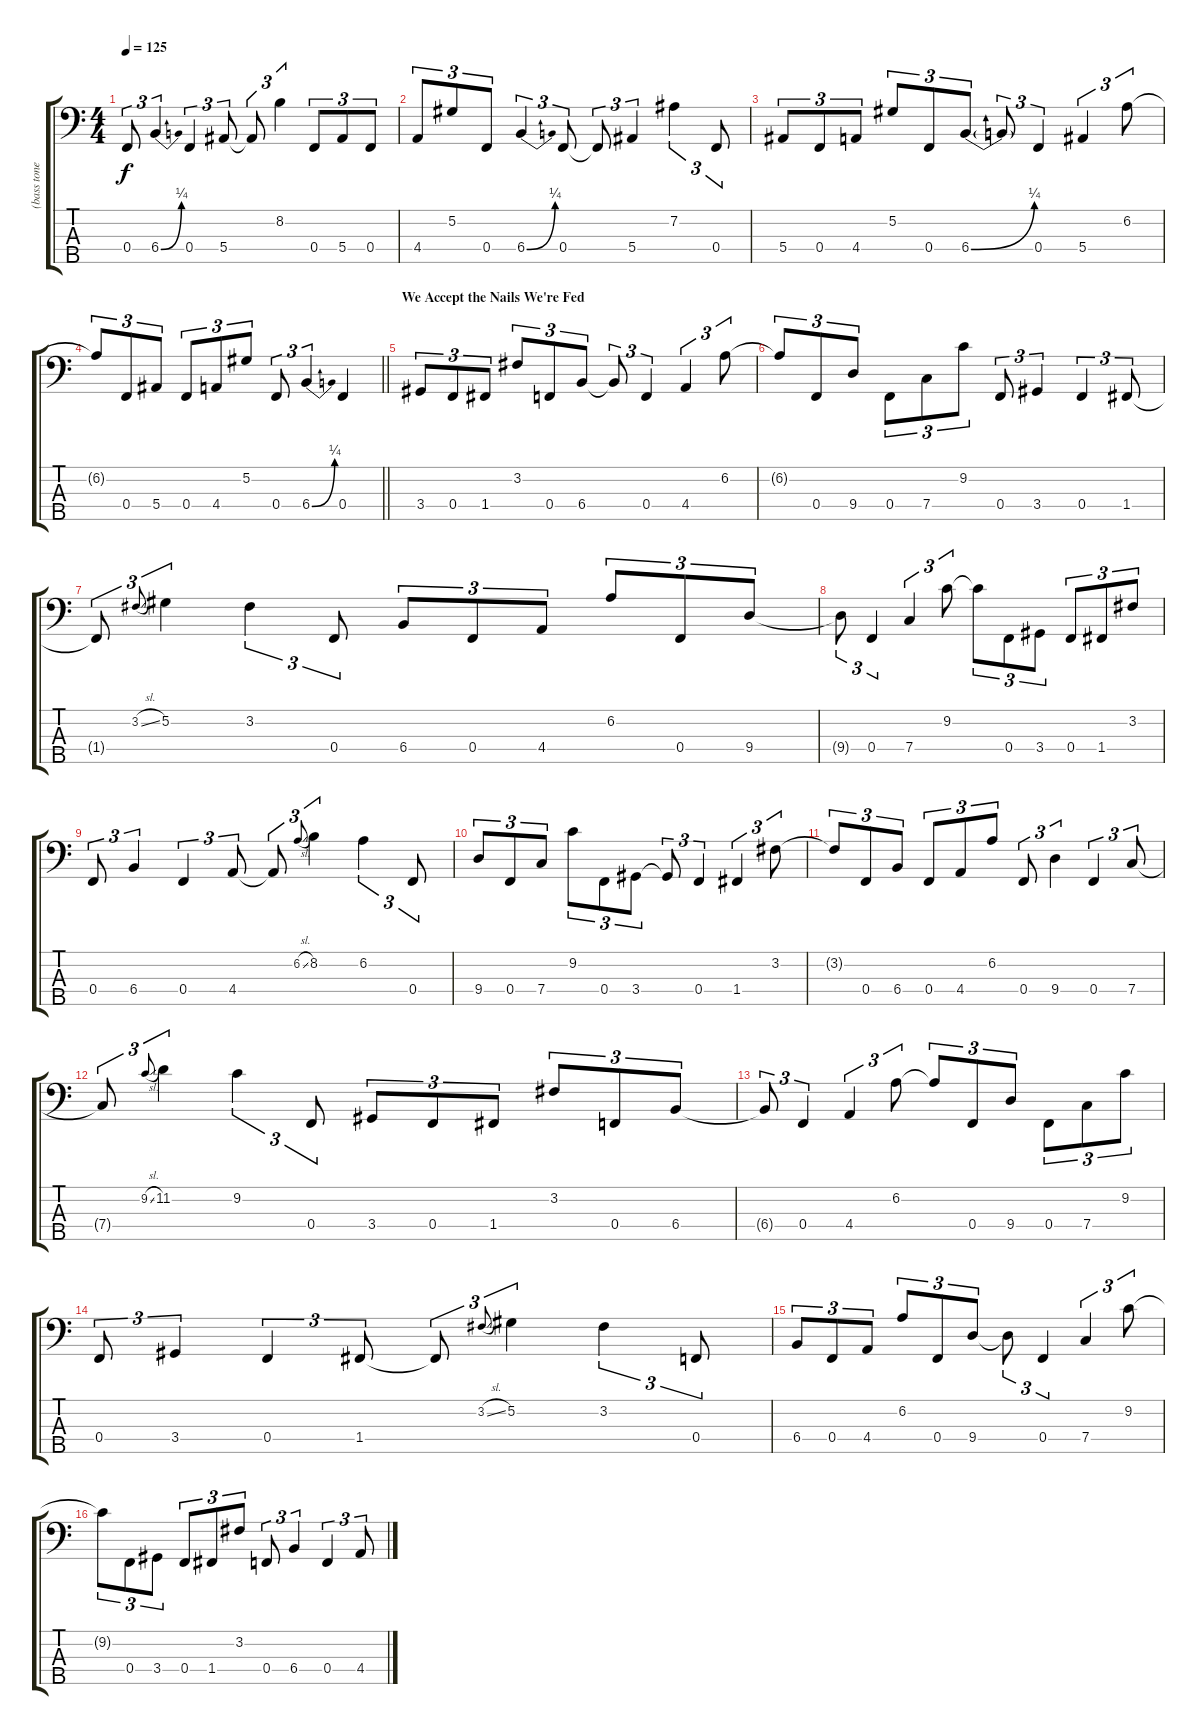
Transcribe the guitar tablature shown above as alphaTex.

\track ("(bass tone)" "(bass tone") {instrument electricbasspick}
\staff {score tabs}
\tuning (Ab2 Eb2 Bb1 F1 C1) {hide}
\ts (4 4)
\tempo 125
\clef f4
\ks c
0.4.8{tu (3 2) dy f} 6.4{be (bend 0 0 60 1)}.4{tu (3 2)} 0.4.4{tu (3 2)} 5.4.8{tu (3 2)} 5.4{t}.8{tu (3 2)} 8.2.4{tu (3 2)} 0.4.8{tu (3 2)} 5.4.8{tu (3 2)} 0.4.8{tu (3 2)} |
4.4.8{tu (3 2)} 5.2.8{tu (3 2)} 0.4.8{tu (3 2)} 6.4{be (bend 0 0 60 1)}.4{tu (3 2)} 0.4.8{tu (3 2)} 0.4{t}.8{tu (3 2)} 5.4.4{tu (3 2)} 7.2.4{tu (3 2)} 0.4.8{tu (3 2)} |
5.4.8{tu (3 2)} 0.4.8{tu (3 2)} 4.4.8{tu (3 2)} 5.2.8{tu (3 2)} 0.4.8{tu (3 2)} 6.4{be (bend 0 0 60 1)}.8{tu (3 2)} 6.4{t}.8{tu (3 2)} 0.4.4{tu (3 2)} 5.4.4{tu (3 2)} 6.2.8{tu (3 2)} |
\barLineRight lightlight
6.2{t}.8{tu (3 2)} 0.4.8{tu (3 2)} 5.4.8{tu (3 2)} 0.4.8{tu (3 2)} 4.4.8{tu (3 2)} 5.2.8{tu (3 2)} 0.4.8{tu (3 2)} 6.4{be (bend 0 0 60 1)}.4{tu (3 2)} 0.4.4 |
\section ("" "We Accept the Nails We're Fed")
3.4.8{tu (3 2)} 0.4.8{tu (3 2)} 1.4.8{tu (3 2)} 3.2.8{tu (3 2)} 0.4.8{tu (3 2)} 6.4.8{tu (3 2)} 6.4{t}.8{tu (3 2)} 0.4.4{tu (3 2)} 4.4.4{tu (3 2)} 6.2.8{tu (3 2)} |
6.2{t}.8{tu (3 2)} 0.4.8{tu (3 2)} 9.4.8{tu (3 2)} 0.4.8{tu (3 2)} 7.4.8{tu (3 2)} 9.2.8{tu (3 2)} 0.4.8{tu (3 2)} 3.4.4{tu (3 2)} 0.4.4{tu (3 2)} 1.4.8{tu (3 2)} |
1.4{t}.8{tu (3 2)} 3.2{sl}.8{gr onbeat} 5.2.4{tu (3 2)} 3.2.4{tu (3 2)} 0.4.8{tu (3 2)} 6.4.8{tu (3 2)} 0.4.8{tu (3 2)} 4.4.8{tu (3 2)} 6.2.8{tu (3 2)} 0.4.8{tu (3 2)} 9.4.8{tu (3 2)} |
9.4{t}.8{tu (3 2)} 0.4.4{tu (3 2)} 7.4.4{tu (3 2)} 9.2.8{tu (3 2)} 9.2{t}.8{tu (3 2)} 0.4.8{tu (3 2)} 3.4.8{tu (3 2)} 0.4.8{tu (3 2)} 1.4.8{tu (3 2)} 3.2.8{tu (3 2)} |
0.4.8{tu (3 2)} 6.4.4{tu (3 2)} 0.4.4{tu (3 2)} 4.4.8{tu (3 2)} 4.4{t}.8{tu (3 2)} 6.2{sl}.8{gr onbeat} 8.2.4{tu (3 2)} 6.2.4{tu (3 2)} 0.4.8{tu (3 2)} |
9.4.8{tu (3 2)} 0.4.8{tu (3 2)} 7.4.8{tu (3 2)} 9.2.8{tu (3 2)} 0.4.8{tu (3 2)} 3.4.8{tu (3 2)} 3.4{t}.8{tu (3 2)} 0.4.4{tu (3 2)} 1.4.4{tu (3 2)} 3.2.8{tu (3 2)} |
3.2{t}.8{tu (3 2)} 0.4.8{tu (3 2)} 6.4.8{tu (3 2)} 0.4.8{tu (3 2)} 4.4.8{tu (3 2)} 6.2.8{tu (3 2)} 0.4.8{tu (3 2)} 9.4.4{tu (3 2)} 0.4.4{tu (3 2)} 7.4.8{tu (3 2)} |
7.4{t}.8{tu (3 2)} 9.2{sl}.8{gr onbeat} 11.2.4{tu (3 2)} 9.2.4{tu (3 2)} 0.4.8{tu (3 2)} 3.4.8{tu (3 2)} 0.4.8{tu (3 2)} 1.4.8{tu (3 2)} 3.2.8{tu (3 2)} 0.4.8{tu (3 2)} 6.4.8{tu (3 2)} |
6.4{t}.8{tu (3 2)} 0.4.4{tu (3 2)} 4.4.4{tu (3 2)} 6.2.8{tu (3 2)} 6.2{t}.8{tu (3 2)} 0.4.8{tu (3 2)} 9.4.8{tu (3 2)} 0.4.8{tu (3 2)} 7.4.8{tu (3 2)} 9.2.8{tu (3 2)} |
0.4.8{tu (3 2)} 3.4.4{tu (3 2)} 0.4.4{tu (3 2)} 1.4.8{tu (3 2)} 1.4{t}.8{tu (3 2)} 3.2{sl}.8{gr onbeat} 5.2.4{tu (3 2)} 3.2.4{tu (3 2)} 0.4.8{tu (3 2)} |
6.4.8{tu (3 2)} 0.4.8{tu (3 2)} 4.4.8{tu (3 2)} 6.2.8{tu (3 2)} 0.4.8{tu (3 2)} 9.4.8{tu (3 2)} 9.4{t}.8{tu (3 2)} 0.4.4{tu (3 2)} 7.4.4{tu (3 2)} 9.2.8{tu (3 2)} |
9.2{t}.8{tu (3 2)} 0.4.8{tu (3 2)} 3.4.8{tu (3 2)} 0.4.8{tu (3 2)} 1.4.8{tu (3 2)} 3.2.8{tu (3 2)} 0.4.8{tu (3 2)} 6.4.4{tu (3 2)} 0.4.4{tu (3 2)} 4.4.8{tu (3 2)}
